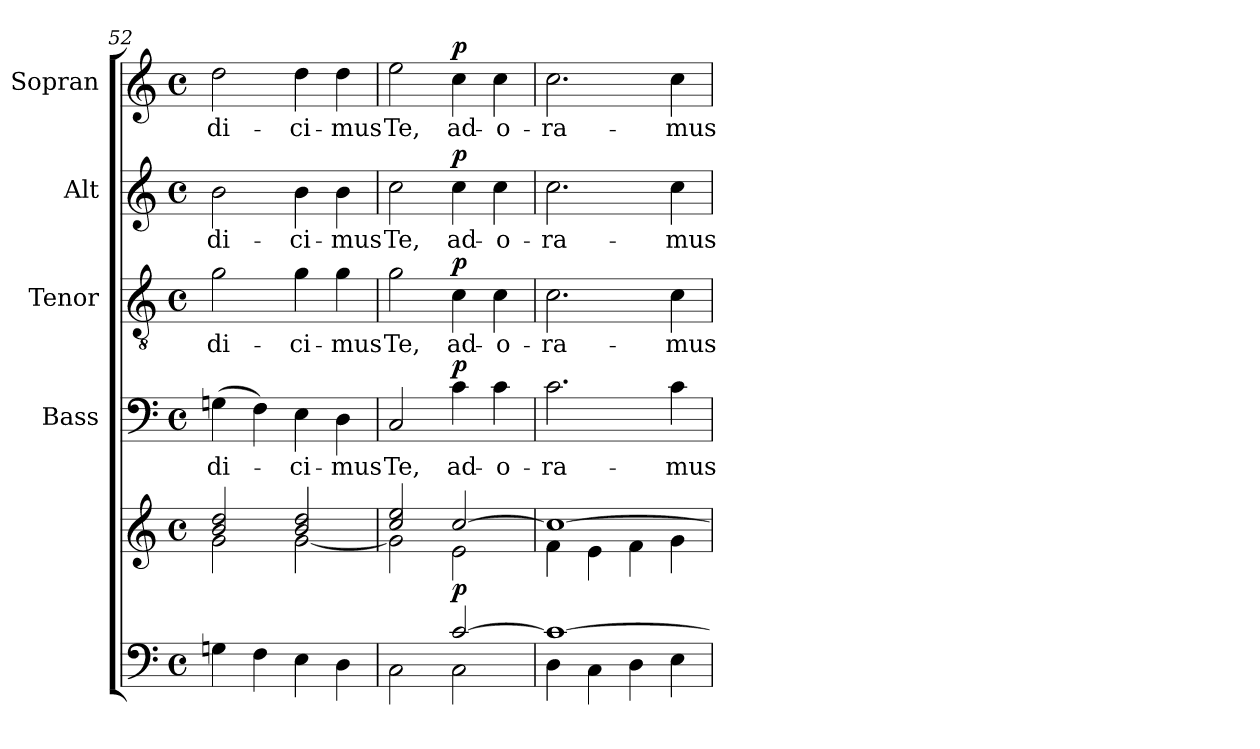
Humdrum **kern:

**kern	**kern	**dynam	**kern	**text	**dynam	**kern	**text	**dynam	**kern	**text	**dynam	**kern	**text	**dynam
*part5	*part5	*part5	*part4	*part4	*part4	*part3	*part3	*part3	*part2	*part2	*part2	*part1	*part1	*part1
*staff6	*staff5	*staff5/6	*staff4	*staff4	*staff4	*staff3	*staff3	*staff3	*staff2	*staff2	*staff2	*staff1	*staff1	*staff1
*	*	*	*I"Bass	*	*	*I"Tenor	*	*	*I"Alt	*	*	*I"Sopran	*	*
*	*	*	*I'B.	*	*	*I'T.	*	*	*I'A.	*	*	*I'S.	*	*
!!LO:PB:g=z
*clefF4	*clefG2	*	*clefF4	*	*	*clefGv2	*	*	*clefG2	*	*	*clefG2	*	*
*k[]	*k[]	*	*k[]	*	*	*k[]	*	*	*k[]	*	*	*k[]	*	*
*C:	*C:	*	*C:	*	*	*C:	*	*	*C:	*	*	*C:	*	*
*M4/4	*M4/4	*	*M4/4	*	*	*M4/4	*	*	*M4/4	*	*	*M4/4	*	*
*met(c)	*met(c)	*	*met(c)	*	*	*met(c)	*	*	*met(c)	*	*	*met(c)	*	*
=52	=52	=52	=52	=52	=52	=52	=52	=52	=52	=52	=52	=52	=52	=52
*	*^	*	*	*	*	*	*	*	*	*	*	*	*	*
!	!	!	!	!	!LO:LY:b	!	!	!LO:LY:b	!	!	!LO:LY:b	!	!	!LO:LY:b	!
4Gn\	2b/ 2dd/	2g\	.	(>4Gn\	-di-	.	2g\	-di-	.	2b\	-di-	.	2dd\	-di-	.
4F\	.	.	.	4F\)	.	.	.	.	.	.	.	.	.	.	.
!	!	!	!	!	!LO:LY:b	!	!	!LO:LY:b	!	!	!LO:LY:b	!	!	!LO:LY:b	!
4E\	2b/ 2dd/	[<2g\	.	4E\	-ci-	.	4g\	-ci-	.	4b\	-ci-	.	4dd\	-ci-	.
!	!	!	!	!	!LO:LY:b	!	!	!LO:LY:b	!	!	!LO:LY:b	!	!	!LO:LY:b	!
4D\	.	.	.	4D\	-mus	.	4g\	-mus	.	4b\	-mus	.	4dd\	-mus	.
=53	=53	=53	=53	=53	=53	=53	=53	=53	=53	=53	=53	=53	=53	=53	=53
*^	*	*	*	*	*	*	*	*	*	*	*	*	*	*	*
!	!	!	!	!	!	!LO:LY:b	!	!	!LO:LY:b	!	!	!LO:LY:b	!	!	!LO:LY:b	!
2ryy	2C\	2cc/ 2ee/	2g\]	.	2C/	Te,	.	2g\	Te,	.	2cc\	Te,	.	2ee\	Te,	.
!	!	!	!	!LO:DY:b	!	!LO:LY:b	!LO:DY:a	!	!LO:LY:b	!LO:DY:a	!	!LO:LY:b	!LO:DY:a	!	!LO:LY:b	!LO:DY:a
[>2c/	2C\	[>2cc/	2e\	p	4c\	ad-	p	4c\	ad-	p	4cc\	ad-	p	4cc\	ad-	p
!	!	!	!	!	!	!LO:LY:b	!	!	!LO:LY:b	!	!	!LO:LY:b	!	!	!LO:LY:b	!
.	.	.	.	.	4c\	-o-	.	4c\	-o-	.	4cc\	-o-	.	4cc\	-o-	.
=54	=54	=54	=54	=54	=54	=54	=54	=54	=54	=54	=54	=54	=54	=54	=54	=54
!	!	!	!	!	!	!LO:LY:b	!	!	!LO:LY:b	!	!	!LO:LY:b	!	!	!LO:LY:b	!
1c_	4D\	1cc_	4f\	.	2.c\	-ra-	.	2.c\	-ra-	.	2.cc\	-ra-	.	2.cc\	-ra-	.
.	4C\	.	4e\	.	.	.	.	.	.	.	.	.	.	.	.	.
.	4D\	.	4f\	.	.	.	.	.	.	.	.	.	.	.	.	.
!	!	!	!	!	!	!LO:LY:b	!	!	!LO:LY:b	!	!	!LO:LY:b	!	!	!LO:LY:b	!
.	4E\	.	4g\	.	4c\	-mus	.	4c\	-mus	.	4cc\	-mus	.	4cc\	-mus	.
*v	*v	*	*	*	*	*	*	*	*	*	*	*	*	*	*	*
*	*v	*v	*	*	*	*	*	*	*	*	*	*	*	*	*
=	=	=	=	=	=	=	=	=	=	=	=	=	=	=
*-	*-	*-	*-	*-	*-	*-	*-	*-	*-	*-	*-	*-	*-	*-
